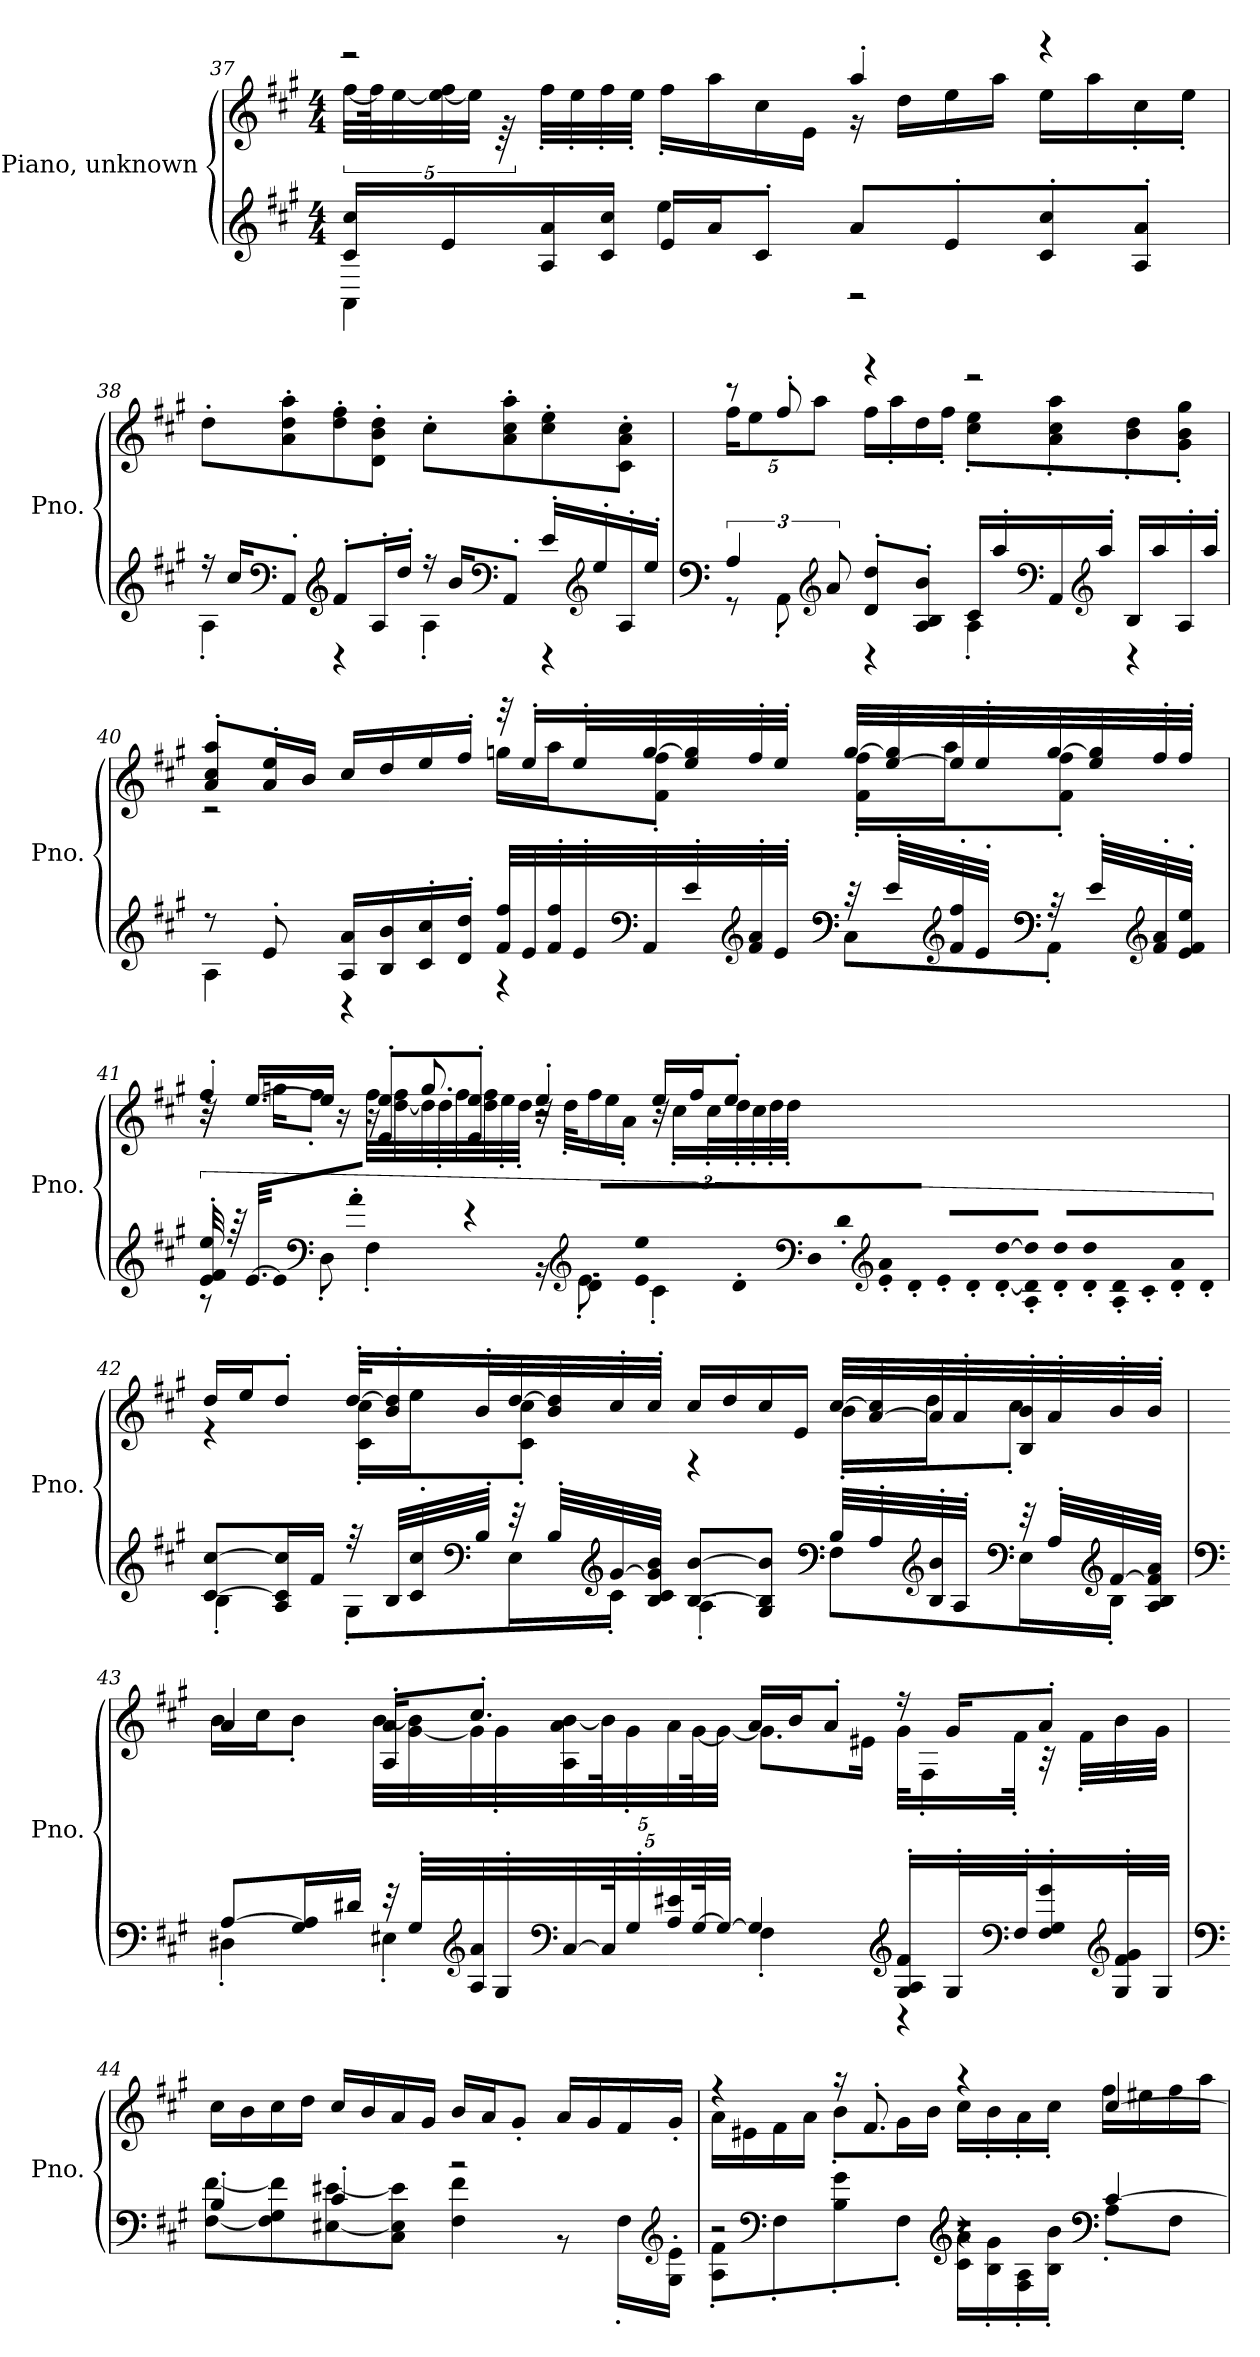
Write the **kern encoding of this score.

**kern	**kern
*part1	*part1
*staff2	*staff1
*I"Piano, unknown	*
*I'Pno.	*
!!LO:LB:g=z
*clefG2	*clefG2
*k[f#c#g#]	*k[f#c#g#]
*M4/4	*M4/4
=37	=37
*^	*^
16c#/ 16cc#/LL	4AA\	2r	[40ff#\LLL
.	.	.	80ff#\K]
.	.	.	[40ee\
16e/	.	.	40ee\_ 40ff#\
.	.	.	40ee\JJJ]
.	.	.	80r
16A/ 16a/	.	.	32ff#'\LLL
.	.	.	32ee'\
16c#/ 16cc#/JJ	.	.	32ff#'\
.	.	.	32ee'\JJJ
16e/LL	4ee\	.	16ff#'\LL
16a/J	.	.	16aa\
8c#'/J	.	.	16cc#\
.	.	.	16e\JJ
8a/L	2r	4aa'/	16r
.	.	.	16dd\LL
8e'/	.	.	16ee\
.	.	.	16aa\JJ
8c#/' 8cc#/'	.	4r	16ee\LL
.	.	.	16aa\
8A/' 8a/'J	.	.	16cc#'\
.	.	.	16ee'\JJ
*	*	*v	*v
=38	=38	=38
16r	4A'\	8dd'\L
16cc#/KL	.	.
*clefF4	*	*
8AA'/J	.	8a\' 8dd\' 8aa\'
*clefG2	*	*
8f#'/L	4r	8dd\' 8ff#\'
16A'/L	.	8d\' 8b\' 8dd\'J
16dd'/JJ	.	.
16r	4A'\	8cc#'\L
16b/KL	.	.
*clefF4	*	*
8AA'/J	.	8a\' 8cc#\' 8aa\'
16e'/LL	4r	8cc#\' 8ee\'
*clefG2	*	*
16ee'/	.	.
16A'/	.	8c#\' 8a\' 8cc#\'J
16ee'/JJ	.	.
!!LO:LB:g=z
=39	=39	=39
*clefF4	*	*
*	*	*^
*	*	*	*Xbrackettup
6A/	8r	8r	20ff#\KL
.	.	.	10ee\
.	8AA'\	8ff#'/	.
.	.	.	10aa\J
*clefG2	*	*	*
12a/	.	.	.
8d/' 8dd/'L	4r	4r	16ff#\LL
.	.	.	16aa'\
8A/' 8B/' 8b/'J	.	.	16dd\
.	.	.	16ff#'\JJ
16c#/LL	4A'\	2r	8cc#\' 8ee\'L
16aa'/	.	.	.
*clefF4	*	*	*
16AA/	.	.	8a\' 8cc#\' 8aa\'
*clefG2	*	*	*
16aa'/JJ	.	.	.
16B/LL	4r	.	8b\' 8dd\'
16aa/	.	.	.
16A'/	.	.	8g#\' 8b\' 8gg#\'J
16aa'/JJ	.	.	.
!!LO:LB:g=z	!!
=40	=40	=40	=40
8r	4A\	8a/' 8cc#/' 8aa/'L	2r
8e'/	.	16a/' 16ee/'L	.
.	.	16b/JJ	.
16A/ 16a/LL	4r	16cc#/LL	.
16B/ 16b/	.	16dd/	.
16c#/' 16cc#/'	.	16ee/	.
16d/' 16dd/'JJ	.	16ff#'/JJ	.
32f#/ 32ff#/LLL	4r	32r	16ggn\LL
32e/	.	16ee'/LL	.
32f#/' 32ff#/'	.	.	16aa\J
32e'/	.	32ee'/L	.
*clefF4	*	*	*
32AA/	.	[32gg/	8f#\' 8ff#\'J
32e'/	.	32ee/ 32gg/]	.
*clefG2	*	*	*
32f#/' 32a/'	.	32ff#'/	.
32e'/JJJ	.	32ee'/JJJ	.
*clefF4	*	*	*
32r	8C#\L	[32gg/LLL	16f#\' 16ff#\'LL
32e'/LLL	.	[32ee/ 32gg/]	.
*clefG2	*	*	*
32f#/' 32ff#/'	.	32ee/]	16aa\J
32e'/JJJ	.	32ee'/	.
*clefF4	*	*	*
32r	8AA'\J	[32gg/	8f#\' 8ff#\'J
32e'/LLL	.	32ee/ 32gg/]	.
*clefG2	*	*	*
32f#/' 32a/'	.	32ff#'/	.
32e/' 32f#/' 32ee/'JJJ	.	32ff#'/JJJ	.
!!LO:LB:g=z
=41	=41	=41	=41
*	*	*	*^
48e/' 48f#/' 48ee/'	8r	32r	16r	4ff#'/
96r	.	.	.	.
[48.e/KKL	.	[16.ee/LL	.	.
8e/]	.	.	16ggn\KL	.
*clefF4	*	*	*	*
.	8D'\	16ee/JJ]	8ff#'\J	.
16a'/Jk	.	16r	.	.
32r	4F#'\	16r	[32ff#\LLL	8e/' 8ee/'L
*clefG2	*	*	*	*
32d'/LLL	.	.	[32dd\ 32ff#\]	.
32e/ 32ee/	.	8.gg'/	32dd\]	.
32d'/	.	.	32dd'\	.
*clefF4	*	*	*	*
32D/	.	.	[32ff#\	8e/' 8ee/'J
32d'/	.	.	32dd\ 32ff#\]	.
*clefG2	*	*	*	*
32e/' 32a/'	.	.	32ee'\	.
32d'/JJJ	.	.	32dd'\JJJ	.
32e'/LLL	16r	4ee'/	32r	2r
32d'/J	.	.	32dd'\KLL	.
[16d/' [16dd/'J	8.e'\	.	16ff#\	.
8A/' 8d/]' 8dd/]'J	.	.	16ee\	.
.	.	.	16a'\JJ	.
16d/' 16dd/'LL	4c#'\	16ee/LL	32r	.
.	.	.	16cc#'\LL	.
16d/' 16dd/'	.	16ff#/J	.	.
.	.	.	32cc#'\L	.
32A/' 32d/'L	.	8ee'/J	32dd'\	.
32c#'/	.	.	32cc#'\	.
32d/' 32a/'	.	.	32dd'\	.
32d'/JJJ	.	.	32dd'\JJJ	.
*	*	*	*v	*v
!!LO:LB:g=z
=42	=42	=42	=42
[8c#/ [8cc#/L	4B'\	16dd/LL	4r
.	.	16ee/J	.
16A/ 16c#/] 16cc#/]L	.	8dd'/J	.
16f#/JJ	.	.	.
32r	8G#'\L	[32dd'/KLL	16c#\' 16cc#\'LL
32B/LLL	.	16b/' 16dd/]'	.
32c#/' 32cc#/'	.	.	16ee\J
*clefF4	*	*	*
32B'/JJJ	.	32b'/L	.
32r	16E\L	[32dd/	8c#\' 8cc#\'J
32B'/LLL	.	32b/ 32dd/]	.
*clefG2	*	*	*
[32g#/	16c#'\JJ	32cc#'/	.
32B/ 32c#/ 32g#/] 32b/JJJ	.	32cc#'/JJJ	.
[8B/ [8b/L	4A'\	16cc#/LL	4r
.	.	16dd/	.
8G#/ 8B/] 8b/]J	.	16cc#/	.
.	.	16e/JJ	.
*clefF4	*	*	*
32B/LLL	8F#\L	[32cc#/LLL	16b'\LL
32A'/	.	[32a/ 32cc#/]	.
*clefG2	*	*	*
32B/' 32b/'	.	32a/]	16dd\J
32A'/JJJ	.	32a'/	.
*clefF4	*	*	*
32r	16E\L	32B/' 32b/'	8cc#'\J
32A'/LLL	.	32a'/	.
*clefG2	*	*	*
[32f#/	16B'\JJ	32b'/	.
32A/ 32B/ 32f#/] 32a/JJJ	.	32b'/JJJ	.
!!LO:PB:g=z	!!
=43	=43	=43	=43
*clefF4	*	*	*
[8A/L	4D#X'\	4a/	16b\LL
.	.	.	16cc#\J
16G#/ 16A/]L	.	.	8b'\J
16d#X/JJ	.	.	.
32r	4E#X'\	16A/' 16a/'KL	[32b\LLL
32G#'/LLL	.	.	[32g#\ 32b\]
*clefG2	*	*	*
32A/ 32a/	.	8.cc#'/J	32g#\]
32G#'/	.	.	32g#'\
*clefF4	*	*	*
*Xbrackettup	*	*	*
[40C#/	.	.	40A\ 40a\ [40b\
80C#/K]	.	.	80b\K]
40G#'/	.	.	40g#'\
40A/ 40e#X/	.	.	40a\
[80G#/K	.	.	[80g#\K
40G#/JJJ_	.	.	40g#\JJJ_
4G#/]	4F#'\	16a/LL	8.g#\L]
.	.	16b/J	.
.	.	8a'/J	.
.	.	.	16e#X\Jk
*clefG2	*	*	*
16G#/' 16A/' 16f#/'LL	4r	16r	32g#\KLL
.	.	.	16F#'\
32G#'/L	.	16g#/KL	.
*clefF4	*	*	*
32F#'/J	.	.	32f#'\JJk
16F#/' 16G#/' 16g#/'	.	8a'/J	32r
.	.	.	32f#'\LLL
*clefG2	*	*	*
32G#/' 32f#/' 32g#/'L	.	.	32b\
32G#/JJJ	.	.	32g#\JJJ
*	*	*v	*v
!!LO:LB:g=z
=44	=44	=44
*clefF4	*	*
4B'/	[8F#\ [8f#\L	16cc#\LL
.	.	16b\
.	8F#\] 8G#\ 8f#\]	16cc#\
.	.	16dd\JJ
4c#'/	[8E#X\ [8e#X\	16cc#/LL
.	.	16b/
.	8C#\ 8E#\] 8e#\]J	16a/
.	.	16g#/JJ
2r	4F#\ 4f#\	16b/LL
.	.	16a/J
.	.	8g#'/J
.	8r	16a/LL
.	.	16g#/
.	16F#'\LL	16f#/
*clefG2	*	*
.	16G#\' 16e#\'JJ	16g#'/JJ
=45	=45	=45
*	*^	*^
1r	8A\' 8f#\'L	2r	4r	16a\LL
.	.	.	.	16e#X\
*clefF4	*	*	*	*
.	8F#'\	.	.	16f#\
.	.	.	.	16a\JJ
.	8B\' 8g#\'	.	16r	8b'\L
.	.	.	8.f#'/	.
.	8F#'\J	.	.	16g#\L
.	.	.	.	16b\JJ
*clefG2	*	*	*	*
.	16c#\ 16a\LL	4r	4r	16cc#\LL
.	16B\' 16g#\'	.	.	16b'\
.	16F#\' 16A\'	.	.	16a'\
.	16B\' 16b\'JJ	.	.	16cc#'\JJ
*clefF4	*	*	*	*
.	8A'\L	[4c#/	[4cc#/	16ff#\LL
.	.	.	.	16ee#X\
.	8F#\J	.	.	16ff#\
.	.	.	.	16aa\JJ
*v	*v	*v	*	*
*	*v	*v
=	=
*-	*-
